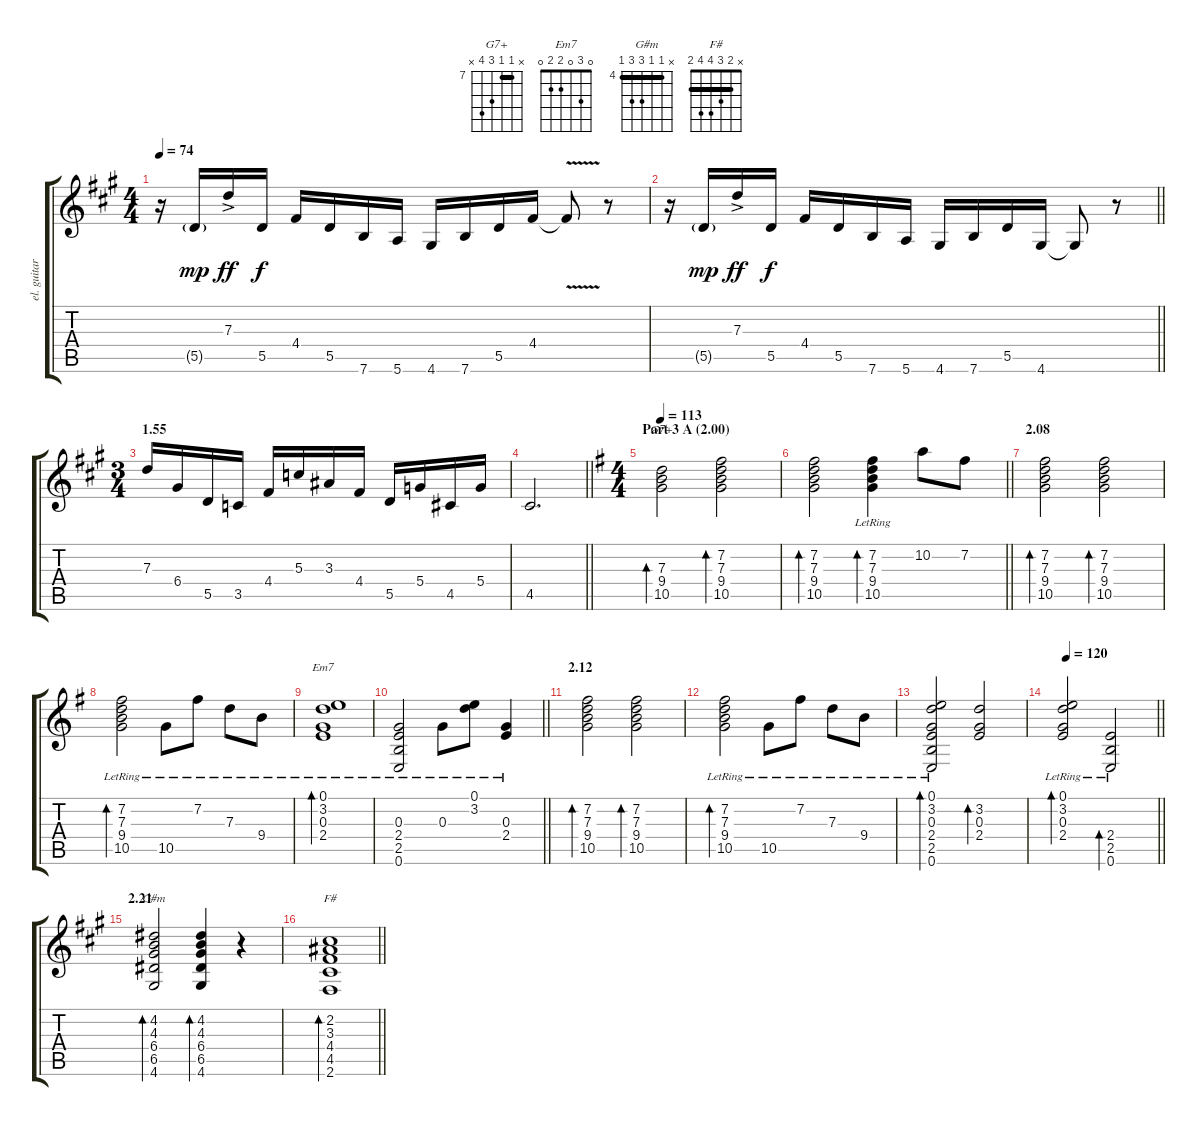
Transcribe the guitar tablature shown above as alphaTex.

\track ("el. guitar" "el. guitar") {instrument electricguitarjazz}
\staff {score tabs}
\tuning (E4 B3 G3 D3 A2 E2) {hide}
\chord ("G7+" x 7 7 9 10 x) {firstfret 7 barre 7}
\chord ("Em7" 0 3 0 2 2 0)
\chord ("G#m" x 4 4 6 6 4) {firstfret 4 barre 4}
\chord ("F#" x 2 3 4 4 2) {barre 2}
\ts (4 4)
\tempo 74
\clef g2
\ks a
r.16{dy f} 5.5{g}.16{dy mp} 7.3{ac}.16{dy ff} 5.5.16{dy f} 4.4.16 5.5.16 7.6.16 5.6.16 4.6.16 7.6.16 5.5.16 4.4.16 4.4{v t}.8 r.8 |
\barLineRight lightlight
r.16 5.5{g}.16{dy mp} 7.3{ac}.16{dy ff} 5.5.16{dy f} 4.4.16 5.5.16 7.6.16 5.6.16 4.6.16 7.6.16 5.5.16 4.6.16 4.6{t}.8 r.8 |
\ts (3 4)
\section ("" "1.55")
7.3.16 6.4.16 5.5.16 3.5.16 4.4.16 5.3.16 3.3.16 4.4.16 5.5.16 5.4.16 4.5.16 5.4.16 |
\barLineRight lightlight
4.5.2{d} |
\ts (4 4)
\section ("" "Part 3 A (2.00)")
\tempo 113
\ks g
(7.3 9.4 10.5).2{bd 30 ch "G7+"} (7.2 7.3 9.4 10.5).2{bd 30} |
\barLineRight lightlight
(7.2 7.3 9.4 10.5).2{bd 30} (7.2{lr} 7.3{lr} 9.4{lr} 10.5{lr}).4{bd 30} 10.2.8 7.2.8 |
\section ("" "2.08")
(7.2 7.3 9.4 10.5).2{bd 30} (7.2 7.3 9.4 10.5).2{bd 30} |
(7.2{lr} 7.3{lr} 9.4{lr} 10.5{lr}).2{bd 30} 10.5{lr}.8 7.2{lr}.8 7.3{lr}.8 9.4{lr}.8 |
(0.1{lr} 3.2{lr} 0.3{lr} 2.4{lr}).1{bd 30 ch "Em7"} |
\barLineRight lightlight
(0.3{lr} 2.4{lr} 2.5{lr} 0.6{lr}).2 0.3{lr}.8 (0.1{lr} 3.2{lr}).8 (0.3{lr} 2.4{lr}).4 |
\section ("" "2.12")
(7.2 7.3 9.4 10.5).2{bd 30} (7.2 7.3 9.4 10.5).2{bd 30} |
(7.2{lr} 7.3{lr} 9.4{lr} 10.5{lr}).2{bd 30} 10.5{lr}.8 7.2{lr}.8 7.3{lr}.8 9.4{lr}.8 |
(0.1{lr} 3.2{lr} 0.3{lr} 2.4{lr} 2.5 0.6).2{bd 30} (3.2 0.3 2.4).2{bd 30} |
\tempo 120
\barLineRight lightlight
(0.1{lr} 3.2{lr} 0.3{lr} 2.4{lr}).2{bd 30} (2.4{lr} 2.5{lr} 0.6{lr}).2{bd 30} |
\section ("" "2.21")
\ks a
(4.2 4.3 6.4 6.5 4.6).2{bd 30 ch "G#m"} (4.2 4.3 6.4 6.5 4.6).4{bd 30} r.4 |
\barLineRight lightlight
(2.2 3.3 4.4 4.5 2.6).1{bd 30 ch "F#"}
